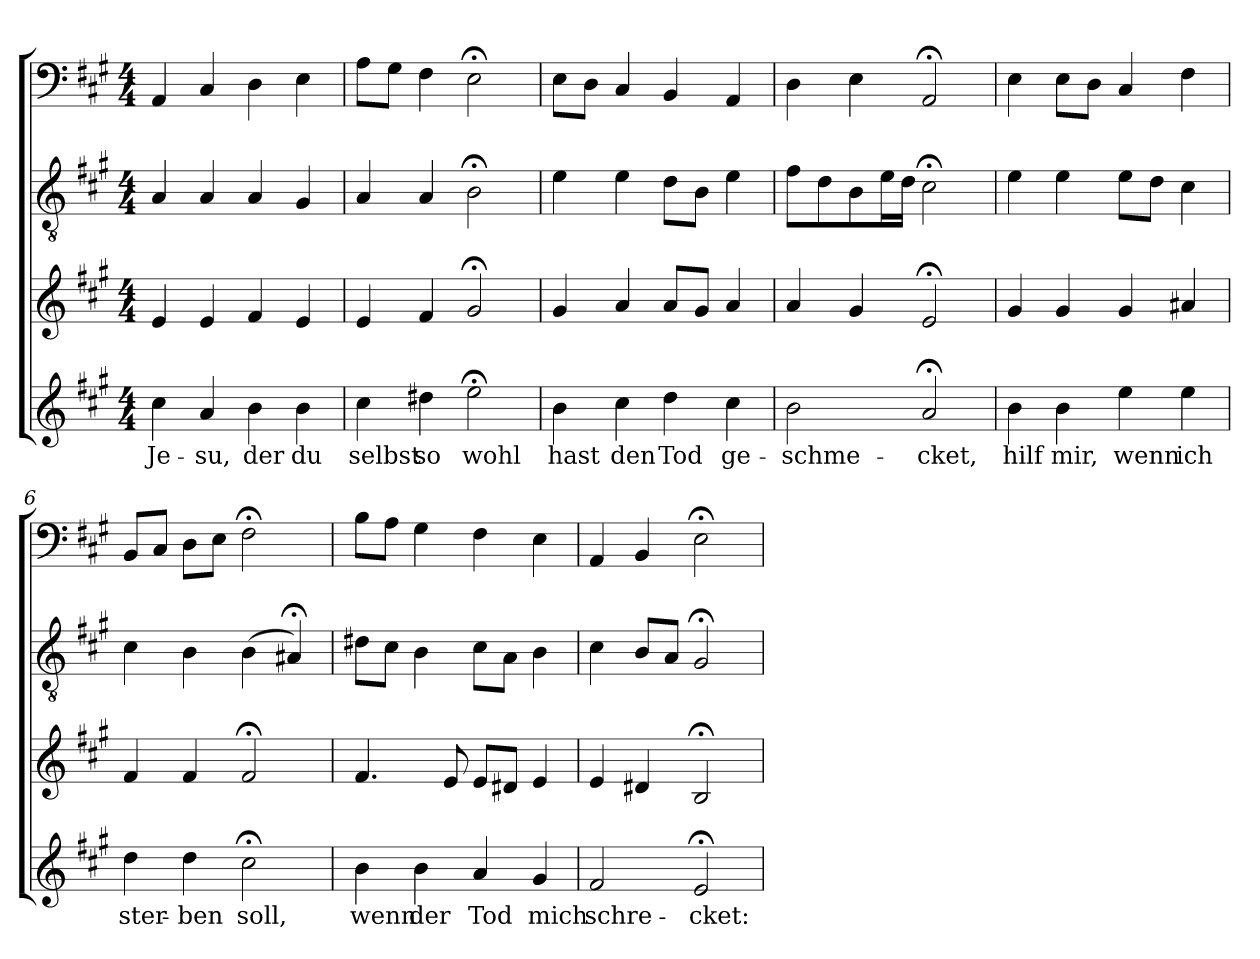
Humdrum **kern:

**kern	**text	**kern	**kern	**kern
*part4	*part4	*part3	*part2	*part1
*staff4	*staff4	*staff3	*staff2	*staff1
*clefG2	*	*clefG2	*clefGv2	*clefF4
*k[f#c#g#]	*	*k[f#c#g#]	*k[f#c#g#]	*k[f#c#g#]
*A:	*	*A:	*A:	*A:
*M4/4	*	*M4/4	*M4/4	*M4/4
=1	=1	=1	=1	=1
4cc#	Je-	4e	4A	4AA
4a	-su,	4e	4A	4C#
4b	der	4f#	4A	4D
4b	du	4e	4G#	4E
=2	=2	=2	=2	=2
4cc#	selbst	4e	4A	8AL
.	.	.	.	8G#J
4dd#X	so	4f#	4A	4F#
2ee;<	wohl	2g#;<	2B;<	2E;<
=3	=3	=3	=3	=3
4b	hast	4g#	4e	8EL
.	.	.	.	8DJ
4cc#	den	4a	4e	4C#
4dd	Tod	8aL	8dL	4BB
.	.	8g#J	8BJ	.
4cc#	ge-	4a	4e	4AA
=4	=4	=4	=4	=4
2b	-schme-	4a	8f#L	4D
.	.	.	8d	.
.	.	4g#	8B	4E
.	.	.	16eL	.
.	.	.	16dJJ	.
2a;<	-cket,	2e;<	2c#;<	2AA;<
=5	=5	=5	=5	=5
4b	hilf	4g#	4e	4E
4b	mir,	4g#	4e	8EL
.	.	.	.	8DJ
4ee	wenn	4g#	8eL	4C#
.	.	.	8dJ	.
4ee	ich	4a#X	4c#	4F#
=6	=6	=6	=6	=6
4dd	ster-	4f#	4c#	8BBL
.	.	.	.	8C#J
4dd	-ben	4f#	4B	8DL
.	.	.	.	8EJ
2cc#;<	soll,	2f#;<	(4B	2F#;<
.	.	.	4A#X;<)	.
=7	=7	=7	=7	=7
4b	wenn	4.f#	8d#XL	8BL
.	.	.	8c#J	8AJ
4b	der	.	4B	4G#
.	.	8e	.	.
4a	Tod	8eL	8c#L	4F#
.	.	8d#XJ	8AJ	.
4g#	mich	4e	4B	4E
=8	=8	=8	=8	=8
2f#	schre-	4e	4c#	4AA
.	.	4d#X	8BL	4BB
.	.	.	8AJ	.
2e;<	-cket:	2B;<	2G#;<	2E;<
=	=	=	=	=
*-	*-	*-	*-	*-
